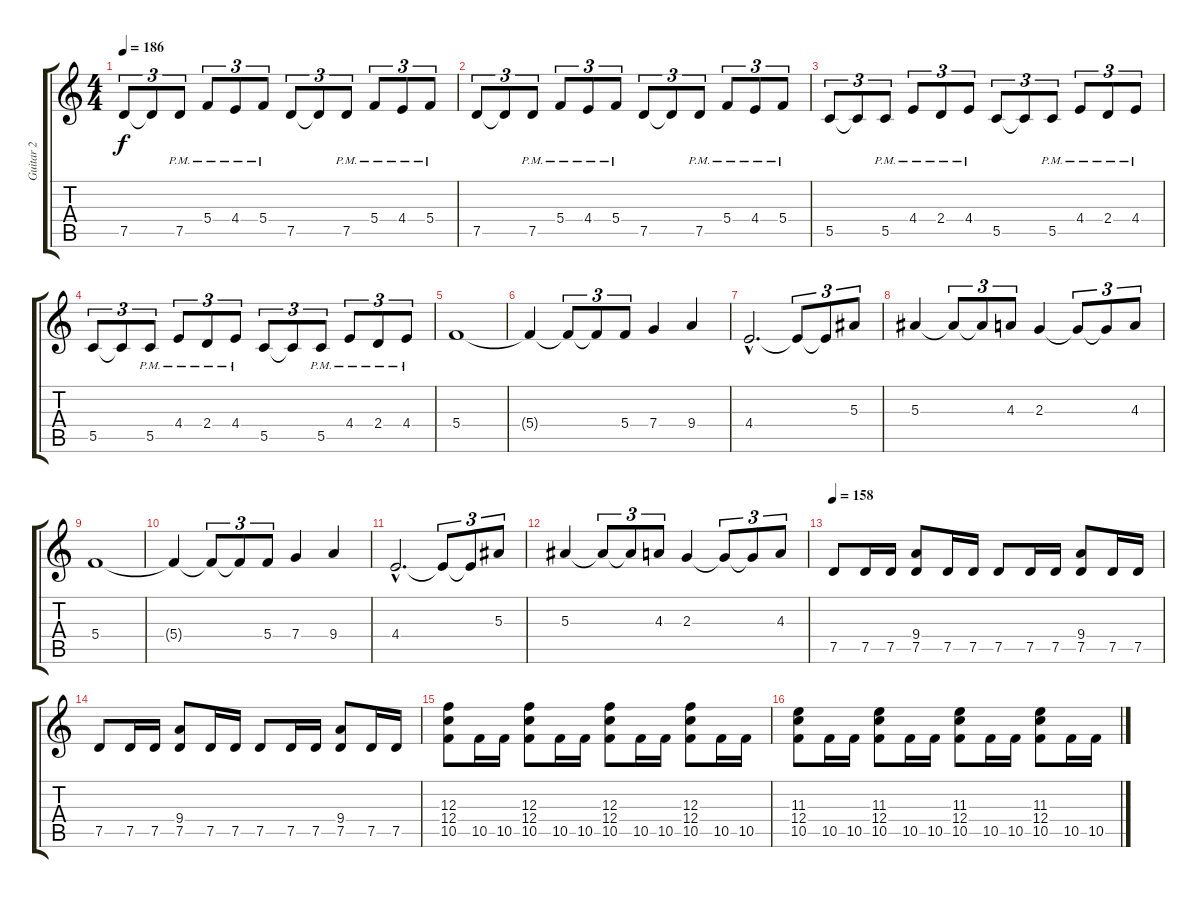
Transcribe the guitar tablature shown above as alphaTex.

\track ("Guitar 2" "Guitar 2") {instrument distortionguitar}
\staff {score tabs}
\tuning (D4 A3 F3 C3 G2 D2) {hide}
\ts (4 4)
\tempo 186
\clef g2
\ks c
7.5.8{tu (3 2) dy f} 7.5{t}.8{tu (3 2)} 7.5{pm}.8{tu (3 2)} 5.4{pm}.8{tu (3 2)} 4.4{pm}.8{tu (3 2)} 5.4{pm}.8{tu (3 2)} 7.5.8{tu (3 2)} 7.5{t}.8{tu (3 2)} 7.5{pm}.8{tu (3 2)} 5.4{pm}.8{tu (3 2)} 4.4{pm}.8{tu (3 2)} 5.4{pm}.8{tu (3 2)} |
7.5.8{tu (3 2)} 7.5{t}.8{tu (3 2)} 7.5{pm}.8{tu (3 2)} 5.4{pm}.8{tu (3 2)} 4.4{pm}.8{tu (3 2)} 5.4{pm}.8{tu (3 2)} 7.5.8{tu (3 2)} 7.5{t}.8{tu (3 2)} 7.5{pm}.8{tu (3 2)} 5.4{pm}.8{tu (3 2)} 4.4{pm}.8{tu (3 2)} 5.4{pm}.8{tu (3 2)} |
5.5.8{tu (3 2)} 5.5{t}.8{tu (3 2)} 5.5{pm}.8{tu (3 2)} 4.4{pm}.8{tu (3 2)} 2.4{pm}.8{tu (3 2)} 4.4{pm}.8{tu (3 2)} 5.5.8{tu (3 2)} 5.5{t}.8{tu (3 2)} 5.5{pm}.8{tu (3 2)} 4.4{pm}.8{tu (3 2)} 2.4{pm}.8{tu (3 2)} 4.4{pm}.8{tu (3 2)} |
5.5.8{tu (3 2)} 5.5{t}.8{tu (3 2)} 5.5{pm}.8{tu (3 2)} 4.4{pm}.8{tu (3 2)} 2.4{pm}.8{tu (3 2)} 4.4{pm}.8{tu (3 2)} 5.5.8{tu (3 2)} 5.5{t}.8{tu (3 2)} 5.5{pm}.8{tu (3 2)} 4.4{pm}.8{tu (3 2)} 2.4{pm}.8{tu (3 2)} 4.4{pm}.8{tu (3 2)} |
5.4.1 |
5.4{t}.4 5.4{t}.8{tu (3 2)} 5.4{t}.8{tu (3 2)} 5.4.8{tu (3 2)} 7.4.4 9.4.4 |
4.4{hac}.2{d} 4.4{t}.8{tu (3 2)} 4.4{t}.8{tu (3 2)} 5.3.8{tu (3 2)} |
5.3.4 5.3{t}.8{tu (3 2)} 5.3{t}.8{tu (3 2)} 4.3.8{tu (3 2)} 2.3.4 2.3{t}.8{tu (3 2)} 2.3{t}.8{tu (3 2)} 4.3.8{tu (3 2)} |
5.4.1 |
5.4{t}.4 5.4{t}.8{tu (3 2)} 5.4{t}.8{tu (3 2)} 5.4.8{tu (3 2)} 7.4.4 9.4.4 |
4.4{hac}.2{d} 4.4{t}.8{tu (3 2)} 4.4{t}.8{tu (3 2)} 5.3.8{tu (3 2)} |
5.3.4 5.3{t}.8{tu (3 2)} 5.3{t}.8{tu (3 2)} 4.3.8{tu (3 2)} 2.3.4 2.3{t}.8{tu (3 2)} 2.3{t}.8{tu (3 2)} 4.3.8{tu (3 2)} |
\tempo 158
7.5.8 7.5.16 7.5.16 (9.4 7.5).8 7.5.16 7.5.16 7.5.8 7.5.16 7.5.16 (9.4 7.5).8 7.5.16 7.5.16 |
7.5.8 7.5.16 7.5.16 (9.4 7.5).8 7.5.16 7.5.16 7.5.8 7.5.16 7.5.16 (9.4 7.5).8 7.5.16 7.5.16 |
(12.3 12.4 10.5).8 10.5.16 10.5.16 (12.3 12.4 10.5).8 10.5.16 10.5.16 (12.3 12.4 10.5).8 10.5.16 10.5.16 (12.3 12.4 10.5).8 10.5.16 10.5.16 |
(11.3 12.4 10.5).8 10.5.16 10.5.16 (11.3 12.4 10.5).8 10.5.16 10.5.16 (11.3 12.4 10.5).8 10.5.16 10.5.16 (11.3 12.4 10.5).8 10.5.16 10.5.16
